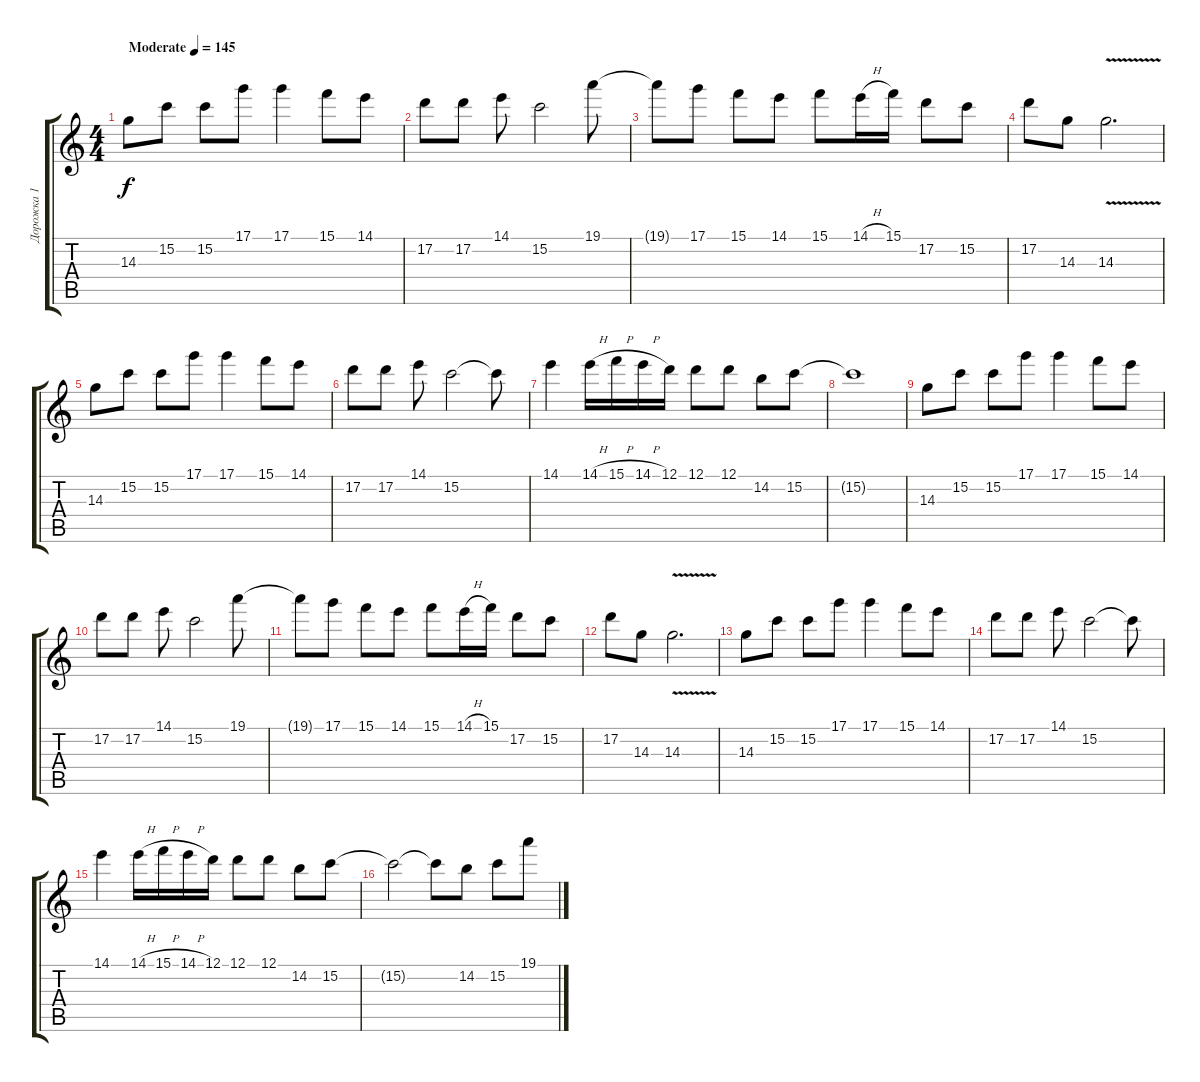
\track ("Дорожка 1" "Дорожка 1") {instrument distortionguitar}
\staff {score tabs}
\tuning (D4 A3 F3 C3 G2 D2) {hide}
\ts (4 4)
\tempo (145 "Moderate")
\clef g2
\ks c
14.3.8{dy f instrument distortionguitar} 15.2.8 15.2.8 17.1.8 17.1.4 15.1.8 14.1.8 |
17.2.8 17.2.8 14.1.8 15.2.2 19.1.8 |
19.1{t}.8 17.1.8 15.1.8 14.1.8 15.1.8 14.1{h}.16 15.1.16 17.2.8 15.2.8 |
17.2.8 14.3.8 14.3{v}.2{d} |
14.3.8 15.2.8 15.2.8 17.1.8 17.1.4 15.1.8 14.1.8 |
17.2.8 17.2.8 14.1.8 15.2.2 15.2{t}.8 |
14.1.4 14.1{h}.16 15.1{h}.16 14.1{h}.16 12.1.16 12.1.8 12.1.8 14.2.8 15.2.8 |
15.2{t}.1 |
14.3.8 15.2.8 15.2.8 17.1.8 17.1.4 15.1.8 14.1.8 |
17.2.8 17.2.8 14.1.8 15.2.2 19.1.8 |
19.1{t}.8 17.1.8 15.1.8 14.1.8 15.1.8 14.1{h}.16 15.1.16 17.2.8 15.2.8 |
17.2.8 14.3.8 14.3{v}.2{d} |
14.3.8 15.2.8 15.2.8 17.1.8 17.1.4 15.1.8 14.1.8 |
17.2.8 17.2.8 14.1.8 15.2.2 15.2{t}.8 |
14.1.4 14.1{h}.16 15.1{h}.16 14.1{h}.16 12.1.16 12.1.8 12.1.8 14.2.8 15.2.8 |
15.2{t}.2 15.2{t}.8 14.2.8 15.2.8 19.1.8
